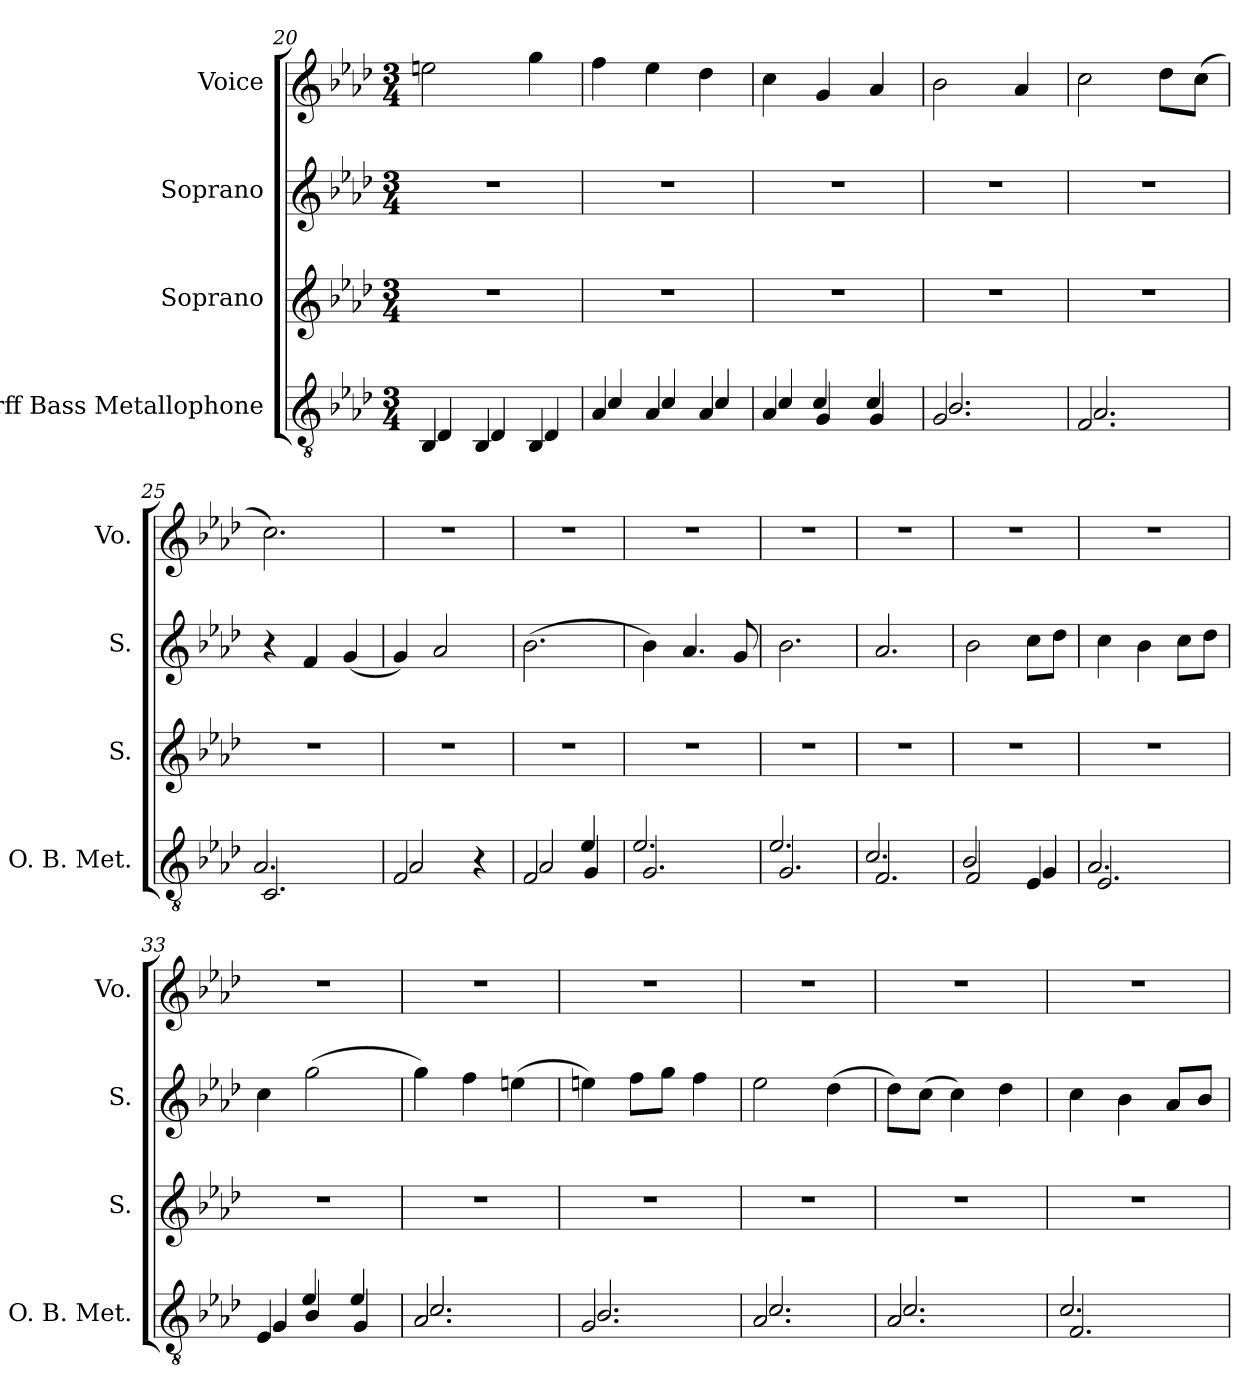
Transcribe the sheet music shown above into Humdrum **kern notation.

**kern	**kern	**kern	**kern
*part4	*part3	*part2	*part1
*staff4	*staff3	*staff2	*staff1
*I"Orff Bass Metallophone	*I"Soprano	*I"Soprano	*I"Voice
*I'O. B. Met.	*I'S.	*I'S.	*I'Vo.
*clefGv2	*clefG2	*clefG2	*clefG2
*k[b-e-a-d-]	*k[b-e-a-d-]	*k[b-e-a-d-]	*k[b-e-a-d-]
*A-:	*A-:	*A-:	*A-:
*M3/4	*M3/4	*M3/4	*M3/4
=20	=20	=20	=20
*^	*	*	*
4BB-/	4D-/	2.r	2.r	2een\
4BB-/	4D-/	.	.	.
4BB-/	4D-/	.	.	4gg\
=21	=21	=21	=21	=21
4A-/	4c/	2.r	2.r	4ff\
4A-/	4c/	.	.	4ee-\
4A-/	4c/	.	.	4dd-\
=22	=22	=22	=22	=22
4A-/	4c/	2.r	2.r	4cc\
4G/	4c/	.	.	4g/
4G/	4c/	.	.	4a-/
=23	=23	=23	=23	=23
2.G/	2.B-/	2.r	2.r	2b-\
.	.	.	.	4a-/
=24	=24	=24	=24	=24
2.F/	2.A-/	2.r	2.r	2cc\
.	.	.	.	8dd-\L
.	.	.	.	(8cc\J
=25	=25	=25	=25	=25
2.C/	2.A-/	2.r	4r	2.cc\)
.	.	.	4f/	.
.	.	.	(4g/	.
=26	=26	=26	=26	=26
2F/	2A-/	2.r	4g/)	2.r
.	.	.	2a-/	.
4r	4ryy	.	.	.
=27	=27	=27	=27	=27
2F/	2A-/	2.r	(2.b-\	2.r
4G/	4e-/	.	.	.
!!LO:LB:g=z
=28	=28	=28	=28	=28
2.G/	2.e-/	2.r	4b-\)	2.r
.	.	.	4.a-/	.
.	.	.	8g/	.
=29	=29	=29	=29	=29
2.G/	2.e-/	2.r	2.b-\	2.r
=30	=30	=30	=30	=30
2.F/	2.c/	2.r	2.a-/	2.r
=31	=31	=31	=31	=31
2F/	2B-/	2.r	2b-\	2.r
4E-/	4G/	.	8cc\L	.
.	.	.	8dd-\J	.
=32	=32	=32	=32	=32
2.E-/	2.A-/	2.r	4cc\	2.r
.	.	.	4b-\	.
.	.	.	8cc\L	.
.	.	.	8dd-\J	.
=33	=33	=33	=33	=33
4E-/	4G/	2.r	4cc\	2.r
4B-/	4e-/	.	(2gg\	.
4G/	4e-/	.	.	.
=34	=34	=34	=34	=34
2.A-/	2.c/	2.r	4gg\)	2.r
.	.	.	4ff\	.
.	.	.	(4een\	.
=35	=35	=35	=35	=35
2.G/	2.B-/	2.r	4een\)	2.r
.	.	.	8ff\L	.
.	.	.	8gg\J	.
.	.	.	4ff\	.
=36	=36	=36	=36	=36
2.A-/	2.c/	2.r	2ee-\	2.r
.	.	.	(4dd-\	.
!!LO:LB:g=z
=37	=37	=37	=37	=37
2.A-/	2.c/	2.r	8dd-\L)	2.r
.	.	.	(8cc\J	.
.	.	.	4cc\)	.
.	.	.	4dd-\	.
=38	=38	=38	=38	=38
2.F/	2.c/	2.r	4cc\	2.r
.	.	.	4b-\	.
.	.	.	8a-/L	.
.	.	.	8b-/J	.
*v	*v	*	*	*
=	=	=	=
*-	*-	*-	*-
